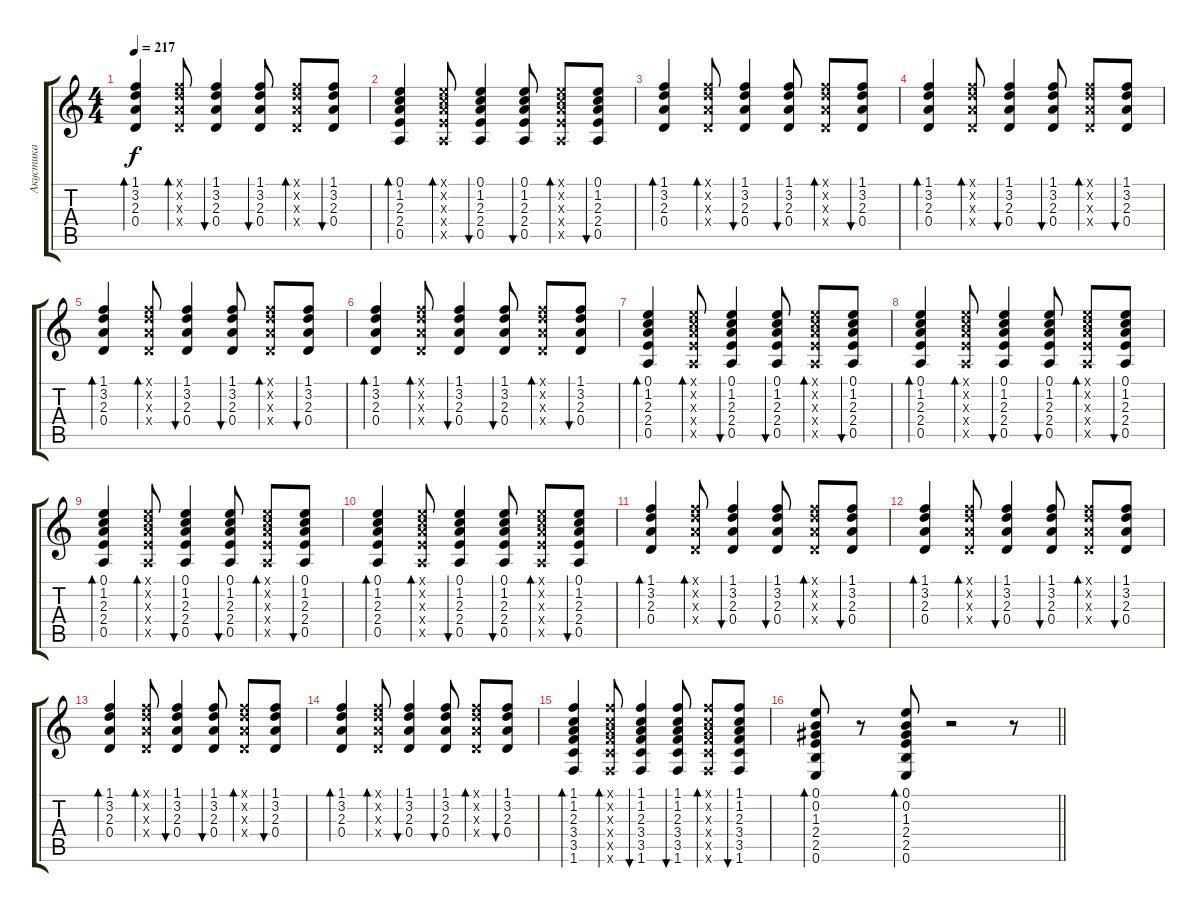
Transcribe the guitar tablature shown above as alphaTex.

\track ("Акустика" "Акустика") {instrument acousticguitarsteel}
\staff {score tabs}
\tuning (E4 B3 G3 D3 A2 E2) {hide}
\ts (4 4)
\tempo 217
\clef g2
\ks c
(1.1 3.2 2.3 0.4).4{bd 60 dy f} (1.1{x} 3.2{x} 2.3{x} 0.4{x}).8{bd 60} (1.1 3.2 2.3 0.4).4{bu 60} (1.1 3.2 2.3 0.4).8{bu 60} (1.1{x} 3.2{x} 2.3{x} 0.4{x}).8{bd 60} (1.1 3.2 2.3 0.4).8{bu 60} |
(0.1 1.2 2.3 2.4 0.5).4{bd 60} (0.1{x} 1.2{x} 2.3{x} 2.4{x} 0.5{x}).8{bd 60} (0.1 1.2 2.3 2.4 0.5).4{bu 60} (0.1 1.2 2.3 2.4 0.5).8{bu 60} (0.1{x} 1.2{x} 2.3{x} 2.4{x} 0.5{x}).8{bd 60} (0.1 1.2 2.3 2.4 0.5).8{bu 60} |
(1.1 3.2 2.3 0.4).4{bd 60} (1.1{x} 3.2{x} 2.3{x} 0.4{x}).8{bd 60} (1.1 3.2 2.3 0.4).4{bu 60} (1.1 3.2 2.3 0.4).8{bu 60} (1.1{x} 3.2{x} 2.3{x} 0.4{x}).8{bd 60} (1.1 3.2 2.3 0.4).8{bu 60} |
(1.1 3.2 2.3 0.4).4{bd 60} (1.1{x} 3.2{x} 2.3{x} 0.4{x}).8{bd 60} (1.1 3.2 2.3 0.4).4{bu 60} (1.1 3.2 2.3 0.4).8{bu 60} (1.1{x} 3.2{x} 2.3{x} 0.4{x}).8{bd 60} (1.1 3.2 2.3 0.4).8{bu 60} |
(1.1 3.2 2.3 0.4).4{bd 60} (1.1{x} 3.2{x} 2.3{x} 0.4{x}).8{bd 60} (1.1 3.2 2.3 0.4).4{bu 60} (1.1 3.2 2.3 0.4).8{bu 60} (1.1{x} 3.2{x} 2.3{x} 0.4{x}).8{bd 60} (1.1 3.2 2.3 0.4).8{bu 60} |
(1.1 3.2 2.3 0.4).4{bd 60} (1.1{x} 3.2{x} 2.3{x} 0.4{x}).8{bd 60} (1.1 3.2 2.3 0.4).4{bu 60} (1.1 3.2 2.3 0.4).8{bu 60} (1.1{x} 3.2{x} 2.3{x} 0.4{x}).8{bd 60} (1.1 3.2 2.3 0.4).8{bu 60} |
(0.1 1.2 2.3 2.4 0.5).4{bd 60} (0.1{x} 1.2{x} 2.3{x} 2.4{x} 0.5{x}).8{bd 60} (0.1 1.2 2.3 2.4 0.5).4{bu 60} (0.1 1.2 2.3 2.4 0.5).8{bu 60} (0.1{x} 1.2{x} 2.3{x} 2.4{x} 0.5{x}).8{bd 60} (0.1 1.2 2.3 2.4 0.5).8{bu 60} |
(0.1 1.2 2.3 2.4 0.5).4{bd 60} (0.1{x} 1.2{x} 2.3{x} 2.4{x} 0.5{x}).8{bd 60} (0.1 1.2 2.3 2.4 0.5).4{bu 60} (0.1 1.2 2.3 2.4 0.5).8{bu 60} (0.1{x} 1.2{x} 2.3{x} 2.4{x} 0.5{x}).8{bd 60} (0.1 1.2 2.3 2.4 0.5).8{bu 60} |
(0.1 1.2 2.3 2.4 0.5).4{bd 60} (0.1{x} 1.2{x} 2.3{x} 2.4{x} 0.5{x}).8{bd 60} (0.1 1.2 2.3 2.4 0.5).4{bu 60} (0.1 1.2 2.3 2.4 0.5).8{bu 60} (0.1{x} 1.2{x} 2.3{x} 2.4{x} 0.5{x}).8{bd 60} (0.1 1.2 2.3 2.4 0.5).8{bu 60} |
(0.1 1.2 2.3 2.4 0.5).4{bd 60} (0.1{x} 1.2{x} 2.3{x} 2.4{x} 0.5{x}).8{bd 60} (0.1 1.2 2.3 2.4 0.5).4{bu 60} (0.1 1.2 2.3 2.4 0.5).8{bu 60} (0.1{x} 1.2{x} 2.3{x} 2.4{x} 0.5{x}).8{bd 60} (0.1 1.2 2.3 2.4 0.5).8{bu 60} |
(1.1 3.2 2.3 0.4).4{bd 60} (1.1{x} 3.2{x} 2.3{x} 0.4{x}).8{bd 60} (1.1 3.2 2.3 0.4).4{bu 60} (1.1 3.2 2.3 0.4).8{bu 60} (1.1{x} 3.2{x} 2.3{x} 0.4{x}).8{bd 60} (1.1 3.2 2.3 0.4).8{bu 60} |
(1.1 3.2 2.3 0.4).4{bd 60} (1.1{x} 3.2{x} 2.3{x} 0.4{x}).8{bd 60} (1.1 3.2 2.3 0.4).4{bu 60} (1.1 3.2 2.3 0.4).8{bu 60} (1.1{x} 3.2{x} 2.3{x} 0.4{x}).8{bd 60} (1.1 3.2 2.3 0.4).8{bu 60} |
(1.1 3.2 2.3 0.4).4{bd 60} (1.1{x} 3.2{x} 2.3{x} 0.4{x}).8{bd 60} (1.1 3.2 2.3 0.4).4{bu 60} (1.1 3.2 2.3 0.4).8{bu 60} (1.1{x} 3.2{x} 2.3{x} 0.4{x}).8{bd 60} (1.1 3.2 2.3 0.4).8{bu 60} |
(1.1 3.2 2.3 0.4).4{bd 60} (1.1{x} 3.2{x} 2.3{x} 0.4{x}).8{bd 60} (1.1 3.2 2.3 0.4).4{bu 60} (1.1 3.2 2.3 0.4).8{bu 60} (1.1{x} 3.2{x} 2.3{x} 0.4{x}).8{bd 60} (1.1 3.2 2.3 0.4).8{bu 60} |
(1.1 1.2 2.3 3.4 3.5 1.6).4{bd 60} (1.1{x} 1.2{x} 2.3{x} 3.4{x} 3.5{x} 1.6{x}).8{bd 60} (1.1 1.2 2.3 3.4 3.5 1.6).4{bu 60} (1.1 1.2 2.3 3.4 3.5 1.6).8{bu 60} (1.1{x} 1.2{x} 2.3{x} 3.4{x} 3.5{x} 1.6{x}).8{bd 60} (1.1 1.2 2.3 3.4 3.5 1.6).8{bu 60} |
\barLineRight lightlight
(0.1 0.2 1.3 2.4 2.5 0.6).8{bd 60} r.8 (0.1 0.2 1.3 2.4 2.5 0.6).8{bd 60} r.2 r.8
